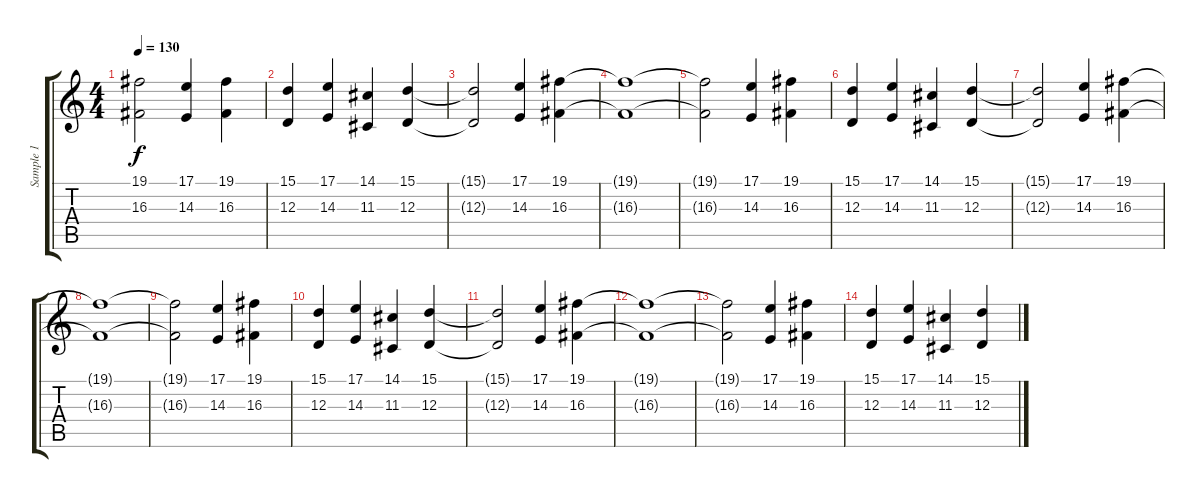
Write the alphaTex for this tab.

\track ("Sample 1" "Sample 1") {instrument stringensemble1}
\staff {score tabs}
\tuning (B3 Gb3 D3 A2 E2 B1) {hide}
\ts (4 4)
\tempo 130
\clef g2
\ks c
(19.1{t} 16.3{t}).2{dy f} (17.1 14.3).4 (19.1 16.3).4 |
(15.1 12.3).4 (17.1 14.3).4 (14.1 11.3).4 (15.1 12.3).4 |
(15.1{t} 12.3{t}).2 (17.1 14.3).4 (19.1 16.3).4 |
(19.1{t} 16.3{t}).1 |
(19.1{t} 16.3{t}).2 (17.1 14.3).4 (19.1 16.3).4 |
(15.1 12.3).4 (17.1 14.3).4 (14.1 11.3).4 (15.1 12.3).4 |
(15.1{t} 12.3{t}).2 (17.1 14.3).4 (19.1 16.3).4 |
(19.1{t} 16.3{t}).1 |
(19.1{t} 16.3{t}).2 (17.1 14.3).4 (19.1 16.3).4 |
(15.1 12.3).4 (17.1 14.3).4 (14.1 11.3).4 (15.1 12.3).4 |
(15.1{t} 12.3{t}).2 (17.1 14.3).4 (19.1 16.3).4 |
(19.1{t} 16.3{t}).1 |
(19.1{t} 16.3{t}).2 (17.1 14.3).4 (19.1 16.3).4 |
(15.1 12.3).4 (17.1 14.3).4 (14.1 11.3).4 (15.1 12.3).4
